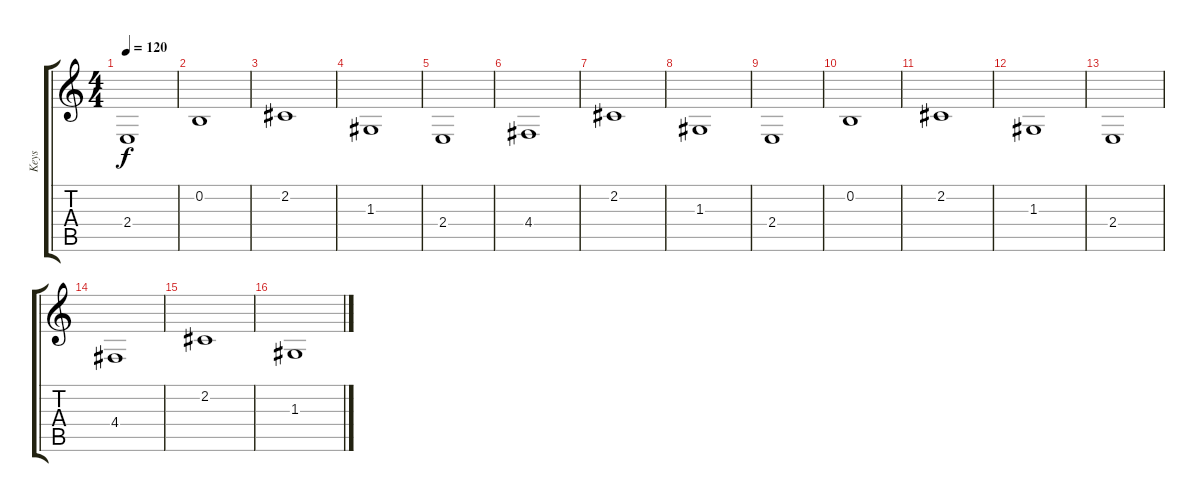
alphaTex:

\track ("Keys" "Keys") {instrument synthstrings1}
\staff {score tabs}
\tuning (E4 B3 G3 D3 A2 E2) {hide}
\ts (4 4)
\tempo 120
\clef g2
\ks c
2.4.1{dy f} |
0.2.1 |
2.2.1 |
1.3.1 |
2.4.1 |
4.4.1 |
2.2.1 |
1.3.1 |
2.4.1 |
0.2.1 |
2.2.1{volume 9} |
1.3.1{volume 8} |
2.4.1{volume 7} |
4.4.1{volume 6} |
2.2.1{volume 5} |
1.3.1{volume 4}
